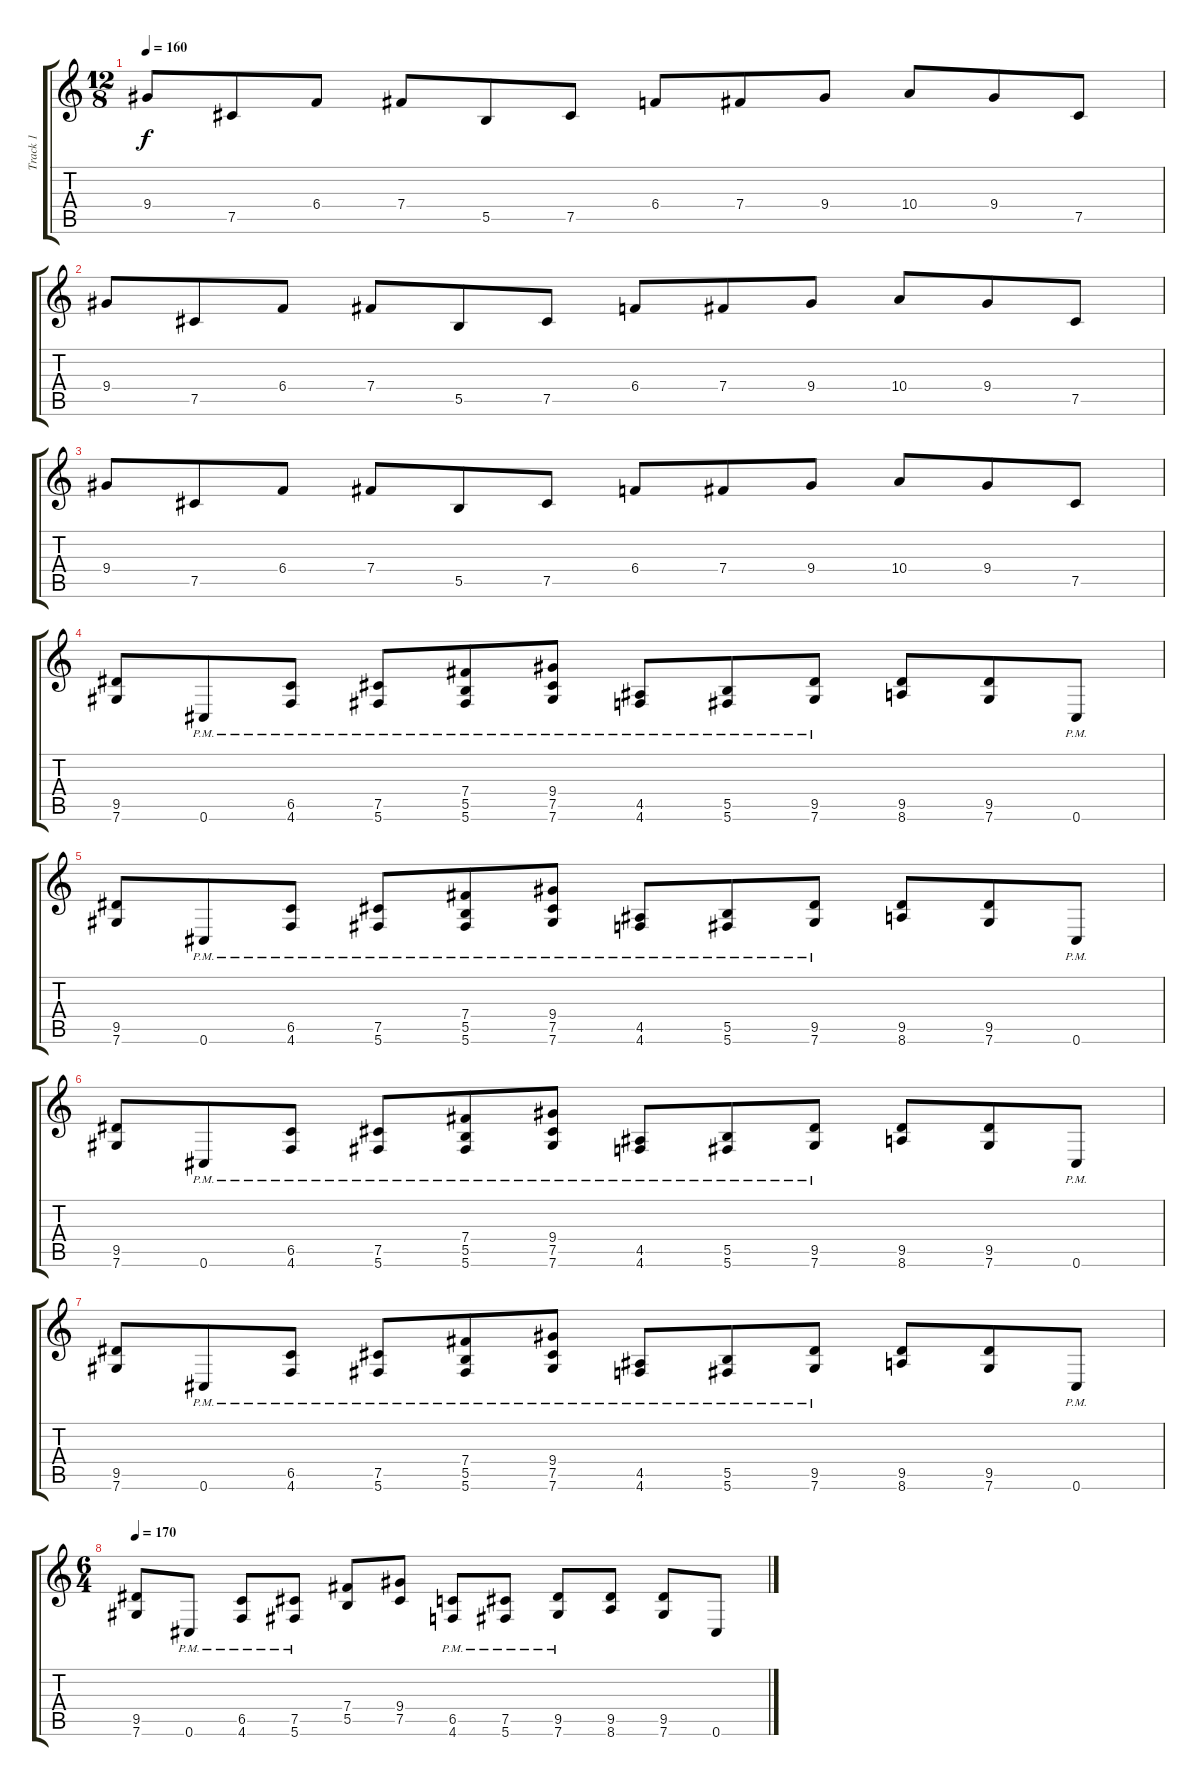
\track ("Track 1" "Track 1") {instrument distortionguitar}
\staff {score tabs}
\tuning (Db4 Ab3 E3 B2 Gb2 Db2) {hide}
\ts (12 8)
\tempo 160
\clef g2
\ks c
9.4.8{dy f} 7.5.8 6.4.8 7.4.8 5.5.8 7.5.8 6.4.8 7.4.8 9.4.8 10.4.8 9.4.8 7.5.8 |
9.4.8 7.5.8 6.4.8 7.4.8 5.5.8 7.5.8 6.4.8 7.4.8 9.4.8 10.4.8 9.4.8 7.5.8 |
9.4.8 7.5.8 6.4.8 7.4.8 5.5.8 7.5.8 6.4.8 7.4.8 9.4.8 10.4.8 9.4.8 7.5.8 |
(9.5 7.6).8 0.6{pm}.8 (6.5{pm} 4.6{pm}).8 (7.5{pm} 5.6{pm}).8 (7.4{pm} 5.5{pm} 5.6{pm}).8 (9.4{pm} 7.5{pm} 7.6{pm}).8 (4.5{pm} 4.6{pm}).8 (5.5{pm} 5.6{pm}).8 (9.5{pm} 7.6{pm}).8 (9.5 8.6).8 (9.5 7.6).8 0.6{pm}.8 |
(9.5 7.6).8 0.6{pm}.8 (6.5{pm} 4.6{pm}).8 (7.5{pm} 5.6{pm}).8 (7.4{pm} 5.5{pm} 5.6{pm}).8 (9.4{pm} 7.5{pm} 7.6{pm}).8 (4.5{pm} 4.6{pm}).8 (5.5{pm} 5.6{pm}).8 (9.5{pm} 7.6{pm}).8 (9.5 8.6).8 (9.5 7.6).8 0.6{pm}.8 |
(9.5 7.6).8 0.6{pm}.8 (6.5{pm} 4.6{pm}).8 (7.5{pm} 5.6{pm}).8 (7.4{pm} 5.5{pm} 5.6{pm}).8 (9.4{pm} 7.5{pm} 7.6{pm}).8 (4.5{pm} 4.6{pm}).8 (5.5{pm} 5.6{pm}).8 (9.5{pm} 7.6{pm}).8 (9.5 8.6).8 (9.5 7.6).8 0.6{pm}.8 |
(9.5 7.6).8 0.6{pm}.8 (6.5{pm} 4.6{pm}).8 (7.5{pm} 5.6{pm}).8 (7.4{pm} 5.5{pm} 5.6{pm}).8 (9.4{pm} 7.5{pm} 7.6{pm}).8 (4.5{pm} 4.6{pm}).8 (5.5{pm} 5.6{pm}).8 (9.5{pm} 7.6{pm}).8 (9.5 8.6).8 (9.5 7.6).8 0.6{pm}.8 |
\ts (6 4)
\tempo 170
(9.5 7.6).8 0.6{pm}.8 (6.5{pm} 4.6{pm}).8 (7.5{pm} 5.6{pm}).8 (7.4 5.5).8 (9.4 7.5).8 (6.5{pm} 4.6{pm}).8 (7.5{pm} 5.6{pm}).8 (9.5{pm} 7.6{pm}).8 (9.5 8.6).8 (9.5 7.6).8 0.6.8
